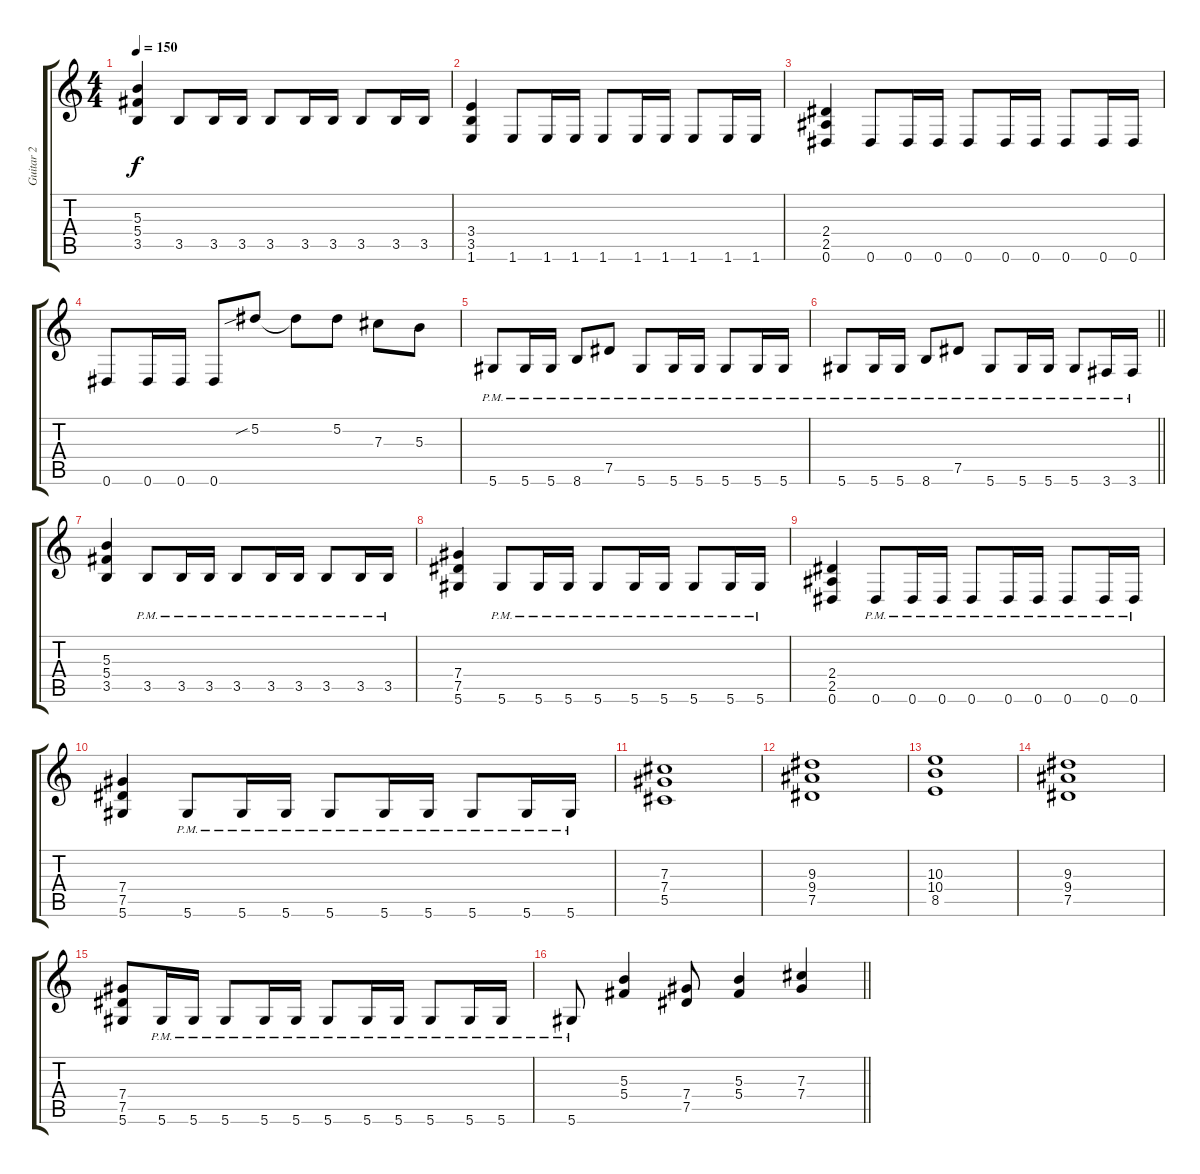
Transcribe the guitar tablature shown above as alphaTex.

\track ("Guitar 2" "Guitar 2") {instrument distortionguitar}
\staff {score tabs}
\tuning (Eb4 Bb3 Gb3 Db3 Ab2 Eb2) {hide}
\ts (4 4)
\tempo 150
\clef g2
\ks c
(5.3 5.4 3.5).4{dy f} 3.5.8 3.5.16 3.5.16 3.5.8 3.5.16 3.5.16 3.5.8 3.5.16 3.5.16 |
(3.4 3.5 1.6).4 1.6.8 1.6.16 1.6.16 1.6.8 1.6.16 1.6.16 1.6.8 1.6.16 1.6.16 |
(2.4 2.5 0.6).4 0.6.8 0.6.16 0.6.16 0.6.8 0.6.16 0.6.16 0.6.8 0.6.16 0.6.16 |
0.6.8 0.6.16 0.6.16 0.6.8 5.2{sib}.8 5.2{t}.8 5.2.8 7.3.8 5.3.8 |
5.6{pm}.8 5.6{pm}.16 5.6{pm}.16 8.6{pm}.8 7.5{pm}.8 5.6{pm}.8 5.6{pm}.16 5.6{pm}.16 5.6{pm}.8 5.6{pm}.16 5.6{pm}.16 |
\barLineRight lightlight
5.6{pm}.8 5.6{pm}.16 5.6{pm}.16 8.6{pm}.8 7.5{pm}.8 5.6{pm}.8 5.6{pm}.16 5.6{pm}.16 5.6{pm}.8 3.6{pm}.16 3.6{pm}.16 |
(5.3 5.4 3.5).4 3.5{pm}.8 3.5{pm}.16 3.5{pm}.16 3.5{pm}.8 3.5{pm}.16 3.5{pm}.16 3.5{pm}.8 3.5{pm}.16 3.5{pm}.16 |
(7.4 7.5 5.6).4 5.6{pm}.8 5.6{pm}.16 5.6{pm}.16 5.6{pm}.8 5.6{pm}.16 5.6{pm}.16 5.6{pm}.8 5.6{pm}.16 5.6{pm}.16 |
(2.4 2.5 0.6).4 0.6{pm}.8 0.6{pm}.16 0.6{pm}.16 0.6{pm}.8 0.6{pm}.16 0.6{pm}.16 0.6{pm}.8 0.6{pm}.16 0.6{pm}.16 |
(7.4 7.5 5.6).4 5.6{pm}.8 5.6{pm}.16 5.6{pm}.16 5.6{pm}.8 5.6{pm}.16 5.6{pm}.16 5.6{pm}.8 5.6{pm}.16 5.6{pm}.16 |
(7.3 7.4 5.5).1 |
(9.3 9.4 7.5).1 |
(10.3 10.4 8.5).1 |
(9.3 9.4 7.5).1 |
(7.4 7.5 5.6).8 5.6{pm}.16 5.6{pm}.16 5.6{pm}.8 5.6{pm}.16 5.6{pm}.16 5.6{pm}.8 5.6{pm}.16 5.6{pm}.16 5.6{pm}.8 5.6{pm}.16 5.6{pm}.16 |
\barLineRight lightlight
5.6{pm}.8 (5.3 5.4).4 (7.4 7.5).8 (5.3 5.4).4 (7.3 7.4).4
